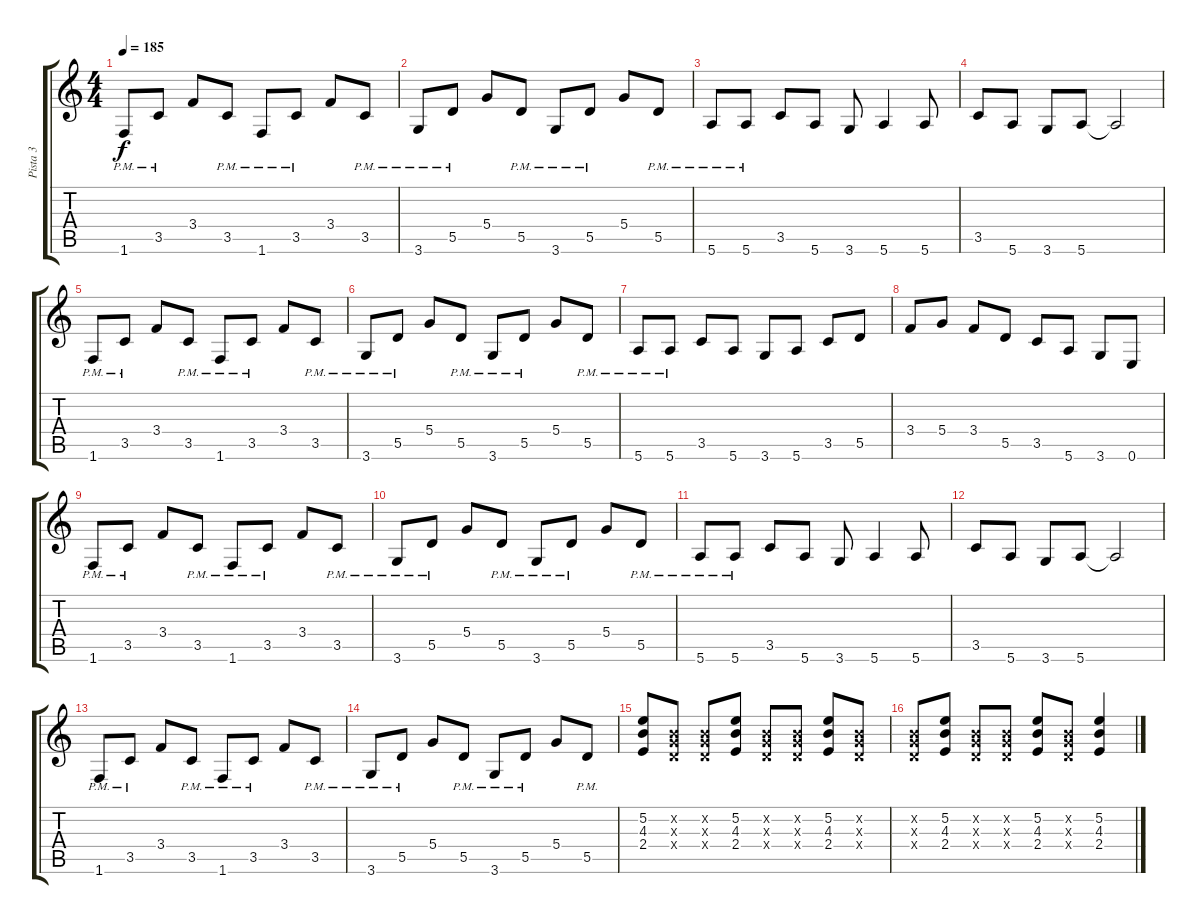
\track ("Pista 3" "Pista 3") {instrument overdrivenguitar}
\staff {score tabs}
\tuning (E4 B3 G3 D3 A2 E2) {hide}
\ts (4 4)
\tempo 185
\clef g2
\ks c
1.6{pm}.8{dy f} 3.5{pm}.8 3.4.8 3.5{pm}.8 1.6{pm}.8 3.5{pm}.8 3.4.8 3.5{pm}.8 |
3.6{pm}.8 5.5{pm}.8 5.4.8 5.5{pm}.8 3.6{pm}.8 5.5{pm}.8 5.4.8 5.5{pm}.8 |
5.6{pm}.8 5.6{pm}.8 3.5.8 5.6.8 3.6.8 5.6.4 5.6.8 |
3.5.8 5.6.8 3.6.8 5.6.8 5.6{t}.2 |
1.6{pm}.8 3.5{pm}.8 3.4.8 3.5{pm}.8 1.6{pm}.8 3.5{pm}.8 3.4.8 3.5{pm}.8 |
3.6{pm}.8 5.5{pm}.8 5.4.8 5.5{pm}.8 3.6{pm}.8 5.5{pm}.8 5.4.8 5.5{pm}.8 |
5.6{pm}.8 5.6{pm}.8 3.5.8 5.6.8 3.6.8 5.6.8 3.5.8 5.5.8 |
3.4.8 5.4.8 3.4.8 5.5.8 3.5.8 5.6.8 3.6.8 0.6.8 |
1.6{pm}.8 3.5{pm}.8 3.4.8 3.5{pm}.8 1.6{pm}.8 3.5{pm}.8 3.4.8 3.5{pm}.8 |
3.6{pm}.8 5.5{pm}.8 5.4.8 5.5{pm}.8 3.6{pm}.8 5.5{pm}.8 5.4.8 5.5{pm}.8 |
5.6{pm}.8 5.6{pm}.8 3.5.8 5.6.8 3.6.8 5.6.4 5.6.8 |
3.5.8 5.6.8 3.6.8 5.6.8 5.6{t}.2 |
1.6{pm}.8 3.5{pm}.8 3.4.8 3.5{pm}.8 1.6{pm}.8 3.5{pm}.8 3.4.8 3.5{pm}.8 |
3.6{pm}.8 5.5{pm}.8 5.4.8 5.5{pm}.8 3.6{pm}.8 5.5{pm}.8 5.4.8 5.5{pm}.8 |
(5.2 4.3 2.4).8 (0.2{x} 0.3{x} 0.4{x}).8 (0.2{x} 0.3{x} 0.4{x}).8 (5.2 4.3 2.4).8 (0.2{x} 0.3{x} 0.4{x}).8 (0.2{x} 0.3{x} 0.4{x}).8 (5.2 4.3 2.4).8 (0.2{x} 0.3{x} 0.4{x}).8 |
(0.2{x} 0.3{x} 0.4{x}).8 (5.2 4.3 2.4).8 (0.2{x} 0.3{x} 0.4{x}).8 (0.2{x} 0.3{x} 0.4{x}).8 (5.2 4.3 2.4).8 (0.2{x} 0.3{x} 0.4{x}).8 (5.2 4.3 2.4).4
